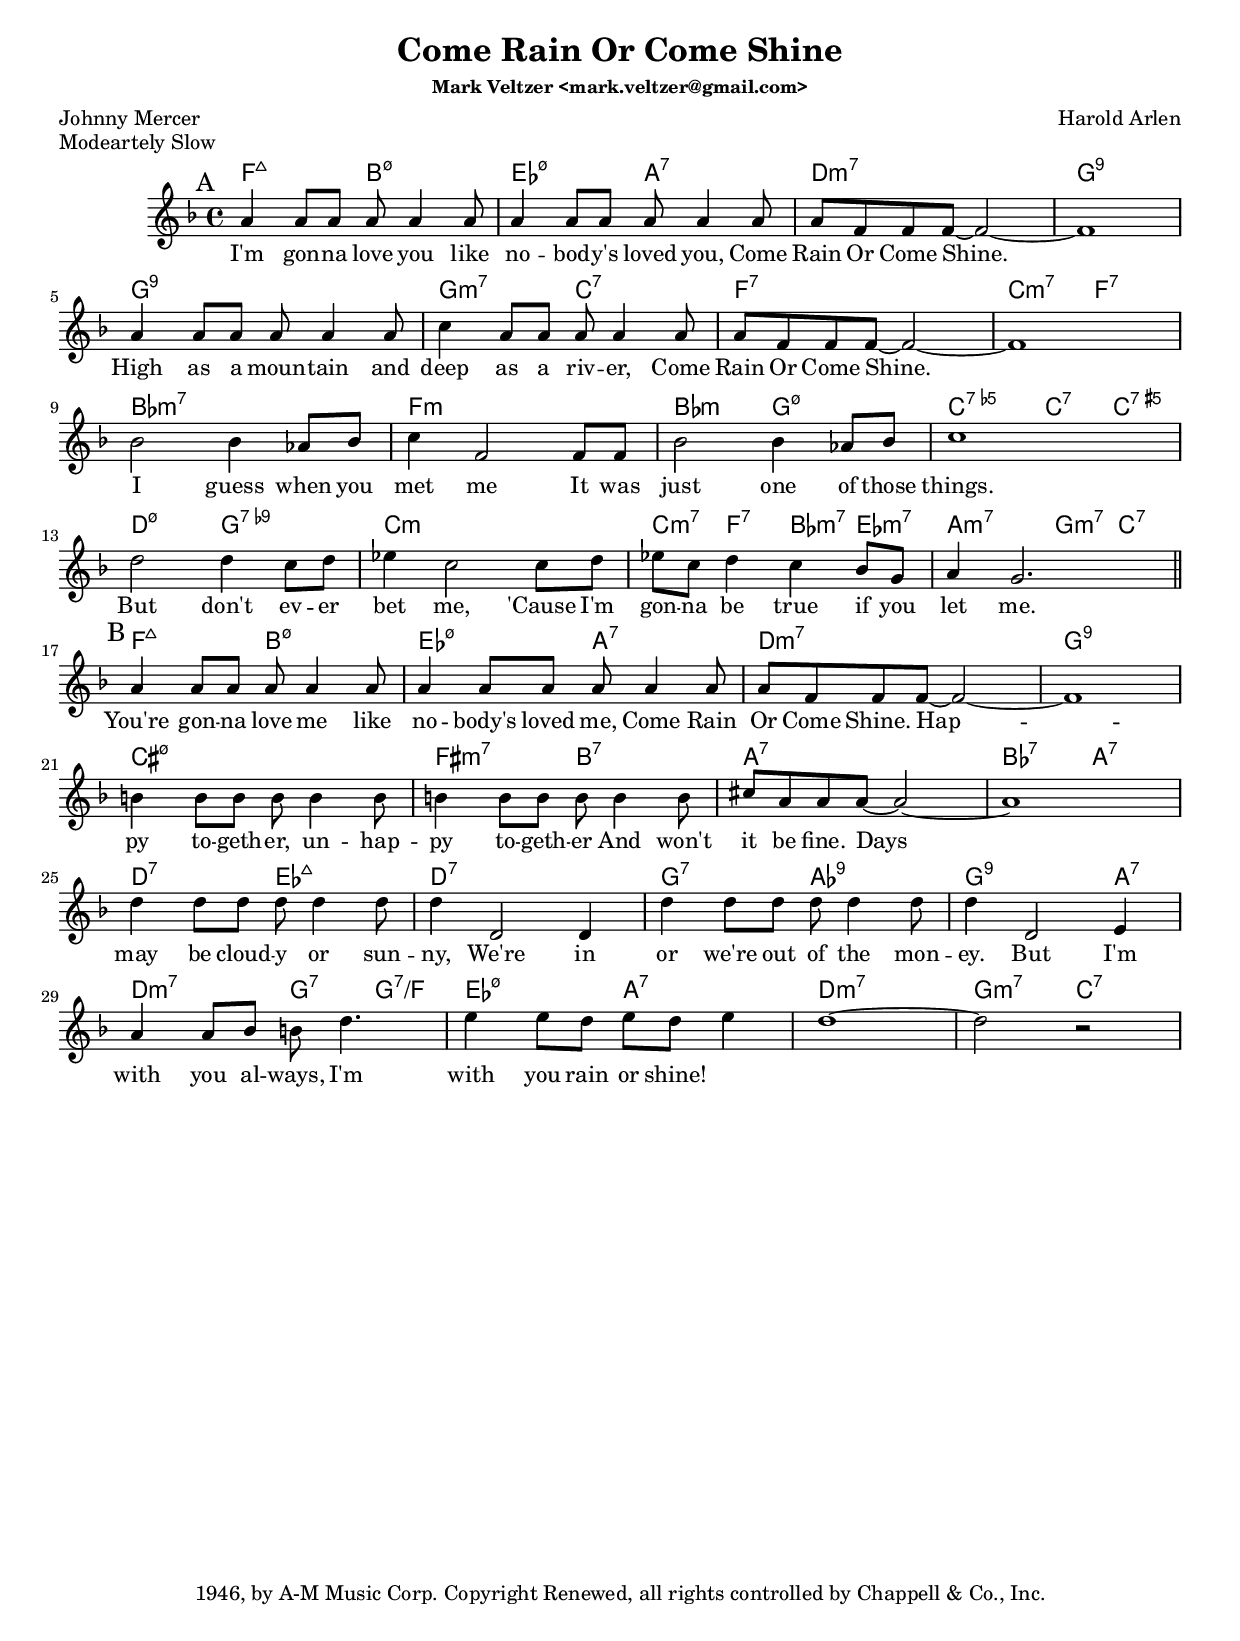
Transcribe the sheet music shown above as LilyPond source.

\include "src/include/common.lyi"
\header {
	title="Come Rain Or Come Shine"
	subtitle=""
	composer="Harold Arlen"
	poet="Johnny Mercer"
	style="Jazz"
	piece="Modeartely Slow"
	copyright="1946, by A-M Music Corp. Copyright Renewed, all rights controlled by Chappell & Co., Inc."

	completion="5"
}

%{
	TODO:
%}

\score {
<<
\chords {
	\set chordChanges = ##t
%% from the fake book
	\mark "A"
	f2:maj7 b2:m7.5- | ees2:m7.5- a2:7 | d1:m7 | g1:7.9 | \break
	g1:7.9 | g2:m7 c2:7 | f1:7 | c2:m7 f2:7 | \break

	bes1:m7 | f1:m | bes2:m g2:m7.5- | c2:7.5- c4:7.5 c4:7.5+ | \break
	d2:m7.5- g2:7.9- | c1:m | c4:m7 f4:7 bes4:m7 ees4:m7 | a2:m7 g4:m7 c4:7 \bar "||" \break

	\mark "B"
	f2:maj7 b2:m7.5- | ees2:m7.5- a2:7 | d1:m7 | g1:7.9 | \break
	cis1:m7.5- | fis2:m7 b2:7 | a1:7 | bes2:7 a2:7 | \break

	d2:7 ees2:maj7 | d1:7 | g2:7 aes2:7.9 | g2.:7.9 a4:7 | \break
	d2:m7 g4:7 g4:7/f | ees2:m7.5- a2:7 | d1:m7 | g2:m7 c2:7 | \break
}

\new Voice="melody" \relative f' {
	\time 4/4
	\key f \major
	a4 a8 a8 a8 a4 a8 | a4 a8 a8 a8 a4 a8 | a8 f f f ~ f2 ~ | f1 |
	a4 a8 a8 a8 a4 a8 | c4 a8 a8 a8 a4 a8 | a8 f f f ~ f2 ~ | f1 |

	bes2 bes4 aes8 bes8 | c4 f,2 f8 f8 | bes2 bes4 aes8 bes8 | c1 |
	d2 d4 c8 d8 | ees4 c2 c8 d8 | ees8 c8 d4 c4 bes8 g8 | a4 g2. |

	a4 a8 a8 a8 a4 a8 | a4 a8 a8 a8 a4 a8 | a8 f f f ~ f2 ~ | f1 |
	b4 b8 b8 b8 b4 b8 | b4 b8 b8 b8 b4 b8 | cis8 a8 a8 a8 ~ a2 ~ | a1 | 

	d4 d8 d8 d8 d4 d8 | d4 d,2 d4 | d'4 d8 d8 d8 d4 d8 | d4 d,2 e4 |
	a4 a8 bes8 b8 d4. | e4 e8 d8 e8 d8 e4 | d1 ~ | d2 r2 |
}
\new Lyrics \lyricsto "melody" {
	I'm gon -- na love you like no -- bod -- y's loved you,
	Come Rain Or Come Shine.
	High as a moun -- tain and deep as a riv -- er,
	Come Rain Or Come Shine.

	I guess when you met me
	It was just one of those things.
	But don't ev -- er bet me,
	'Cause I'm gon -- na be true if you let me.

	You're gon -- na love me like no -- body's loved me,
	Come Rain Or Come Shine.
	Hap -- py to -- geth -- er, un -- hap -- py to -- geth -- er
	And won't it be fine.

	Days may be cloud -- y or sun -- ny,
	We're in or we're out of the mon -- ey.
	But I'm with you al -- ways,
	I'm with you rain or shine!
}
>>
	\midi {
		\context {
			\Score
			tempoWholesPerMinute = #(ly:make-moment 130 4)
		}
	}
	\layout {}
}
